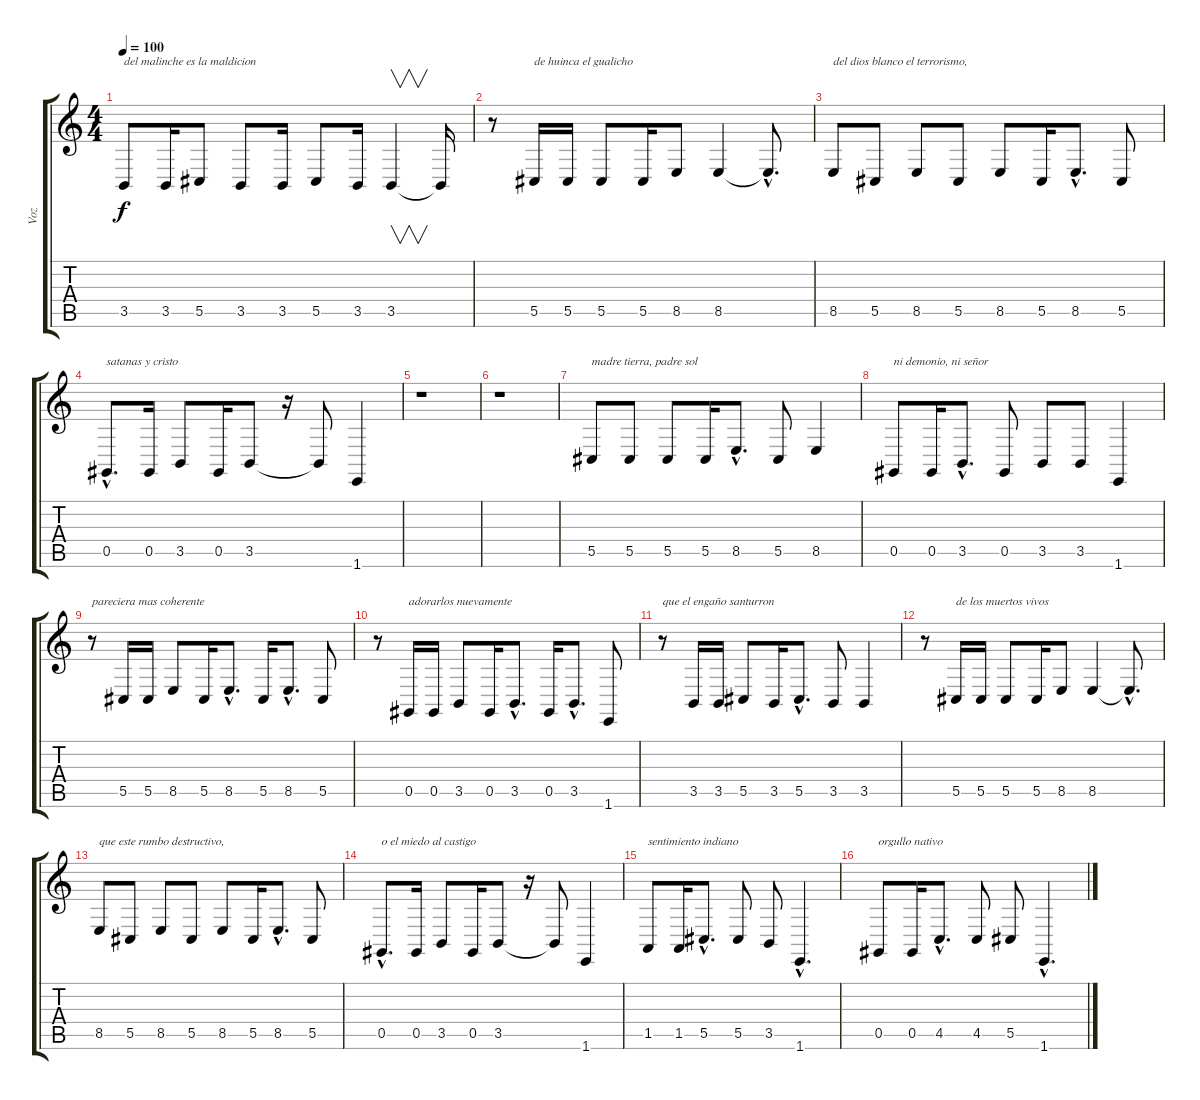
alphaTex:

\track ("Voz" "Voz") {instrument cello}
\staff {score tabs}
\tuning (Eb4 Bb3 Gb3 Db3 Ab2 Eb2) {hide}
\ts (4 4)
\tempo 100
\clef g2
\ks c
3.5.8{txt "del malinche es la maldicion" dy f} 3.5.16 5.5.8 3.5.8 3.5.16 5.5.8 3.5.16 3.5.4{v} 3.5{t}.16 |
r.8 5.5.16{txt "de huinca el gualicho"} 5.5.16 5.5.8 5.5.16 8.5.8 8.5.4 8.5{hac t}.8{d} |
8.5.8{txt "del dios blanco el terrorismo,"} 5.5.8 8.5.8 5.5.8 8.5.8 5.5.16 8.5{hac}.8{d} 5.5.8 |
0.5{hac}.8{d txt "satanas y cristo"} 0.5.16 3.5.8 0.5.16 3.5.8 r.16 3.5{t}.8 1.6.4 |
r.1 |
r.1 |
5.5.8{txt "madre tierra, padre sol"} 5.5.8 5.5.8 5.5.16 8.5{hac}.8{d} 5.5.8 8.5.4 |
0.5.8{txt "ni demonio, ni señor"} 0.5.16 3.5{hac}.8{d} 0.5.8 3.5.8 3.5.8 1.6.4 |
r.8{txt "pareciera mas coherente"} 5.5.16 5.5.16 8.5.8 5.5.16 8.5{hac}.8{d} 5.5.16 8.5{hac}.8{d} 5.5.8 |
r.8 0.5.16{txt "adorarlos nuevamente"} 0.5.16 3.5.8 0.5.16 3.5{hac}.8{d} 0.5.16 3.5{hac}.8{d} 1.6.8 |
r.8{txt "que el engaño santurron"} 3.5.16 3.5.16 5.5.8 3.5.16 5.5{hac}.8{d} 3.5.8 3.5.4 |
r.8 5.5.16{txt "de los muertos vivos"} 5.5.16 5.5.8 5.5.16 8.5.8 8.5.4 8.5{hac t}.8{d} |
8.5.8{txt "que este rumbo destructivo,"} 5.5.8 8.5.8 5.5.8 8.5.8 5.5.16 8.5{hac}.8{d} 5.5.8 |
0.5{hac}.8{d txt "o el miedo al castigo"} 0.5.16 3.5.8 0.5.16 3.5.8 r.16 3.5{t}.8 1.6.4 |
1.5.8{txt "sentimiento indiano"} 1.5.16 5.5{hac}.8{d} 5.5.8 3.5.8 1.6{hac}.4{d} |
0.5.8{txt "orgullo nativo"} 0.5.16 4.5{hac}.8{d} 4.5.8 5.5.8 1.6{hac}.4{d}
